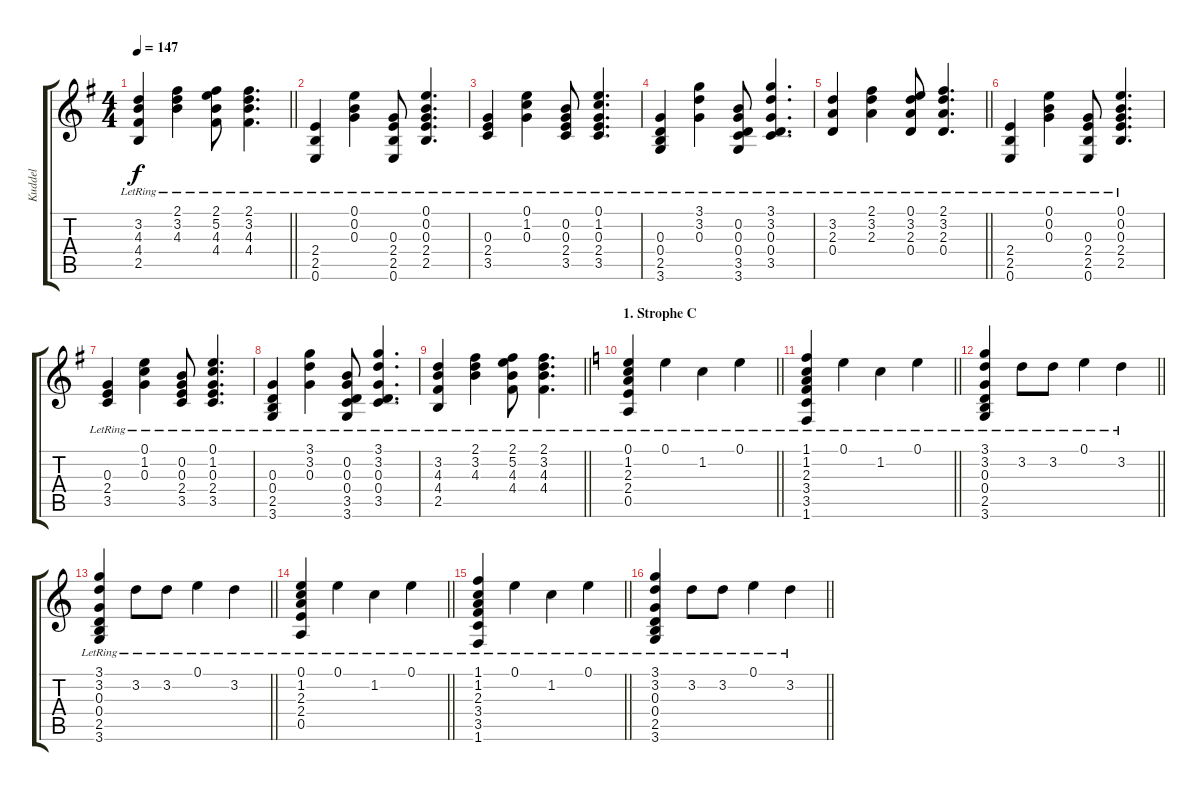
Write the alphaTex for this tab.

\track ("Kuddel" "Kuddel") {instrument electricguitarclean}
\staff {score tabs}
\tuning (E4 B3 G3 D3 A2 E2) {hide}
\ts (4 4)
\tempo 147
\clef g2
\barLineRight lightlight
\ks g
(3.2 4.3{lr} 4.4{lr} 2.5).4{dy f} (2.1{lr} 3.2{lr} 4.3{lr}).4 (2.1 5.2{lr} 4.3{lr} 4.4{lr}).8 (2.1 3.2{lr} 4.3{lr} 4.4{lr}).4{d} |
(2.4{lr} 2.5{lr} 0.6{lr}).4 (0.1{lr} 0.2{lr} 0.3{lr}).4 (0.3{lr} 2.4{lr} 2.5{lr} 0.6).8 (0.1{lr} 0.2{lr} 0.3{lr} 2.4{lr} 2.5{lr}).4{d} |
(0.3{lr} 2.4{lr} 3.5{lr}).4 (0.1{lr} 1.2{lr} 0.3{lr}).4 (0.2{lr} 0.3{lr} 2.4{lr} 3.5{lr}).8 (0.1 1.2{lr} 0.3{lr} 2.4{lr} 3.5{lr}).4{d} |
(0.3{lr} 0.4{lr} 2.5{lr} 3.6).4 (3.1{lr} 3.2{lr} 0.3{lr}).4 (0.2{lr} 0.3{lr} 0.4{lr} 3.5{lr} 3.6).8 (3.1 3.2{lr} 0.3{lr} 0.4{lr} 3.5{lr}).4{d} |
\barLineRight lightlight
(3.2 2.3{lr} 0.4{lr}).4 (2.1{lr} 3.2{lr} 2.3{lr}).4 (0.1 3.2{lr} 2.3{lr} 0.4{lr}).8 (2.1 3.2{lr} 2.3{lr} 0.4{lr}).4{d} |
(2.4{lr} 2.5{lr} 0.6{lr}).4 (0.1{lr} 0.2{lr} 0.3{lr}).4 (0.3{lr} 2.4{lr} 2.5{lr} 0.6).8 (0.1{lr} 0.2{lr} 0.3{lr} 2.4{lr} 2.5{lr}).4{d} |
(0.3{lr} 2.4{lr} 3.5{lr}).4 (0.1{lr} 1.2{lr} 0.3{lr}).4 (0.2{lr} 0.3{lr} 2.4{lr} 3.5{lr}).8 (0.1 1.2{lr} 0.3{lr} 2.4{lr} 3.5{lr}).4{d} |
(0.3{lr} 0.4{lr} 2.5{lr} 3.6).4 (3.1{lr} 3.2{lr} 0.3{lr}).4 (0.2{lr} 0.3{lr} 0.4{lr} 3.5{lr} 3.6).8 (3.1 3.2{lr} 0.3{lr} 0.4{lr} 3.5{lr}).4{d} |
\barLineRight lightlight
(3.2 4.3{lr} 4.4{lr} 2.5).4 (2.1{lr} 3.2{lr} 4.3{lr}).4 (2.1 5.2{lr} 4.3{lr} 4.4{lr}).8 (2.1 3.2{lr} 4.3{lr} 4.4{lr}).4{d} |
\section ("" "1. Strophe C")
\barLineRight lightlight
\ks c
(0.1{lr} 1.2{lr} 2.3{lr} 2.4{lr} 0.5{lr}).4 0.1{lr}.4 1.2{lr}.4 0.1{lr}.4 |
\barLineRight lightlight
(1.1{lr} 1.2{lr} 2.3{lr} 3.4{lr} 3.5{lr} 1.6{lr}).4 0.1{lr}.4 1.2{lr}.4 0.1{lr}.4 |
\barLineRight lightlight
(3.1{lr} 3.2{lr} 0.3{lr} 0.4{lr} 2.5{lr} 3.6{lr}).4 3.2{lr}.8 3.2{lr}.8 0.1{lr}.4 3.2{lr}.4 |
\barLineRight lightlight
(3.1{lr} 3.2{lr} 0.3{lr} 0.4{lr} 2.5{lr} 3.6{lr}).4 3.2{lr}.8 3.2{lr}.8 0.1{lr}.4 3.2{lr}.4 |
\barLineRight lightlight
(0.1{lr} 1.2{lr} 2.3{lr} 2.4{lr} 0.5{lr}).4 0.1{lr}.4 1.2{lr}.4 0.1{lr}.4 |
\barLineRight lightlight
(1.1{lr} 1.2{lr} 2.3{lr} 3.4{lr} 3.5{lr} 1.6{lr}).4 0.1{lr}.4 1.2{lr}.4 0.1{lr}.4 |
\barLineRight lightlight
(3.1{lr} 3.2{lr} 0.3{lr} 0.4{lr} 2.5{lr} 3.6{lr}).4 3.2{lr}.8 3.2{lr}.8 0.1{lr}.4 3.2{lr}.4
